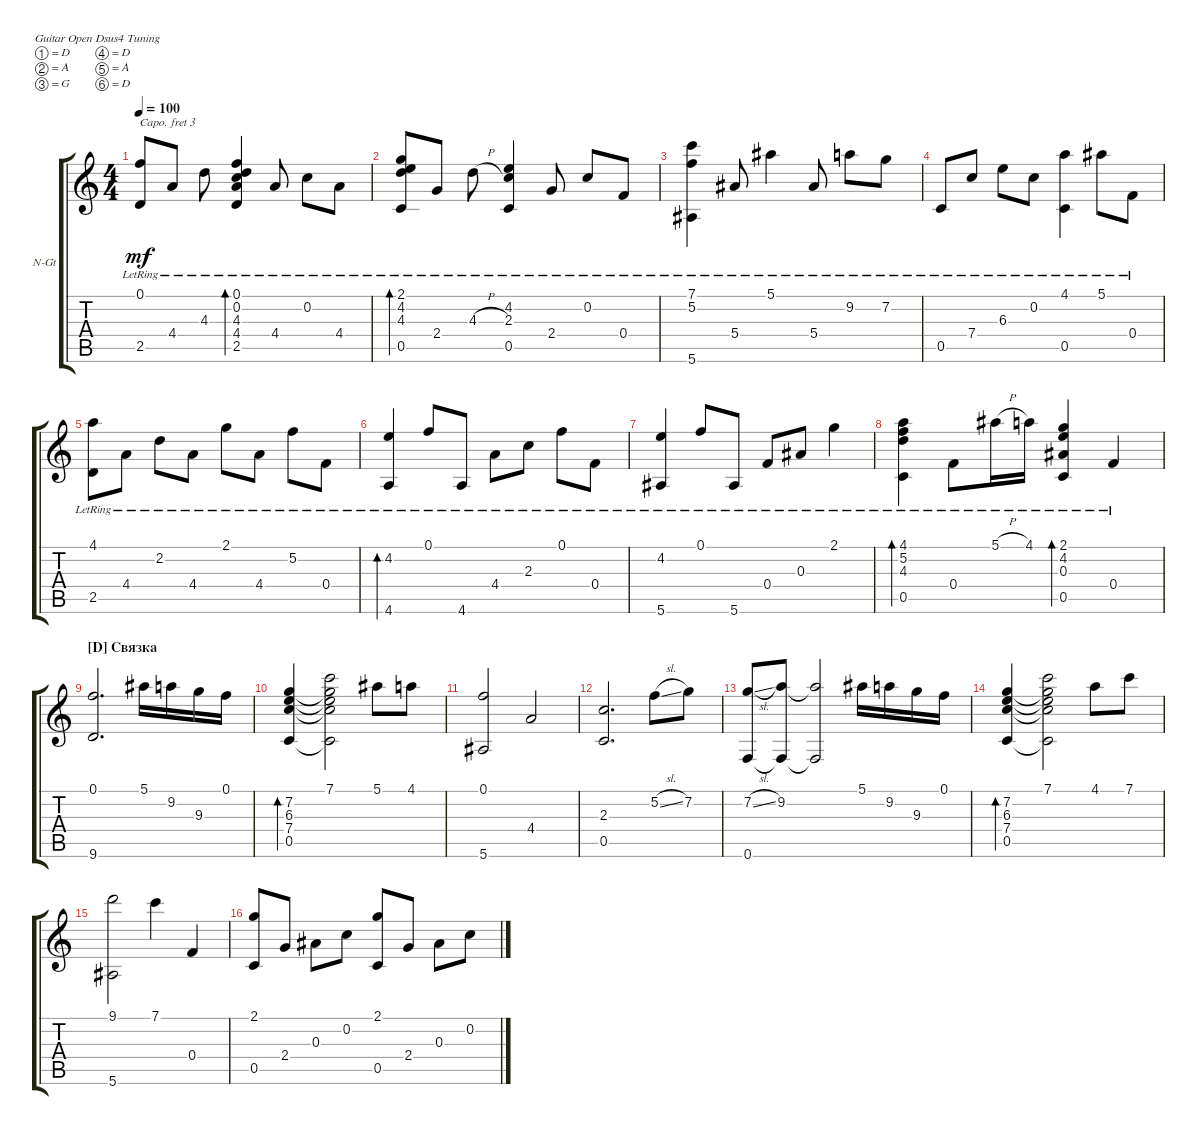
\defaultSystemsLayout 4
\bracketExtendMode groupsimilarinstruments
\firstSystemTrackNameOrientation horizontal
\otherSystemsTrackNameOrientation horizontal
\track ("Nylon Guitar" "N-Gt") {instrument acousticguitarnylon}
\staff {score tabs}
\capo 3
\tuning (D4 A3 G3 D3 A2 D2)
\ts (4 4)
\tempo 100
\clef g2
\ks c
(2.5 0.1{lr}).8{dy mf} 4.4{lr}.8 4.3{lr}.8 (2.5 4.4 4.3 0.2 0.1{lr}).4{bd 119} 4.4{lr}.8 0.2{lr}.8 4.4{lr}.8 |
(0.5 4.3 4.2 2.1{lr}).8{bd 119} 2.4{lr}.8 4.3{h lr}.8 (2.3 4.2{lr} 0.5).4 2.4{lr}.8 0.2{lr}.8 0.4{lr}.8 |
(7.1{lr} 5.2 5.6).4 5.4{lr}.8 5.1{lr}.4 5.4{lr}.8 9.2{lr}.8 7.2{lr}.8 |
0.5{lr}.8 7.4{lr}.8 6.3{lr}.8 0.2{lr}.8 (4.1{lr} 0.5).4 5.1{lr}.8 0.4{lr}.8 |
(2.5 4.1{lr}).8 4.4{lr}.8 2.2{lr}.8 4.4{lr}.8 2.1{lr}.8 4.4{lr}.8 5.2{lr}.8 0.4{lr}.8 |
(4.2{lr} 4.6).4{bd 119} 0.1{lr}.8 4.6{lr}.8 4.4{lr}.8 2.3{lr}.8 0.1{lr}.8 0.4{lr}.8 |
(4.2{lr} 5.6).4 0.1{lr}.8 5.6{lr}.8 0.4{lr}.8 0.3{lr}.8 2.1{lr}.4 |
(0.5 4.3 5.2 4.1{lr}).4{bd 120} 0.4{lr}.8 5.1{h lr}.16 4.1{lr}.16 (0.5 0.3 4.2 2.1{lr}).4{bd 60} 0.4{lr}.4 |
\section ("D" "Связка")
(9.6 0.1).2{d} 5.1.16 9.2.16 9.3.16 0.1.16 |
(7.4 0.5 6.3 7.2).4{bd 60} (7.1 7.2{t} 6.3{t} 7.4{t} 0.5{t}).2 5.1.8 4.1.8 |
(0.1 5.6).2 4.4.2 |
(0.5 2.3).2{d} 5.2{sl}.8 7.2.8 |
(7.2{sl} 0.6).8 (9.2 0.6{t}).8 (9.2{t} 0.6{t}).2 5.1.16 9.2.16 9.3.16 0.1.16 |
(0.5 7.4 6.3 7.2).4{bd 120} (7.1 7.2{t} 6.3{t} 7.4{t} 0.5{t}).2 4.1.8 7.1.8 |
(9.1 5.6).2 7.1.4 0.4.4 |
(2.1 0.5).8 2.4.8 0.3.8 0.2.8 (2.1 0.5).8 2.4.8 0.3.8 0.2.8
